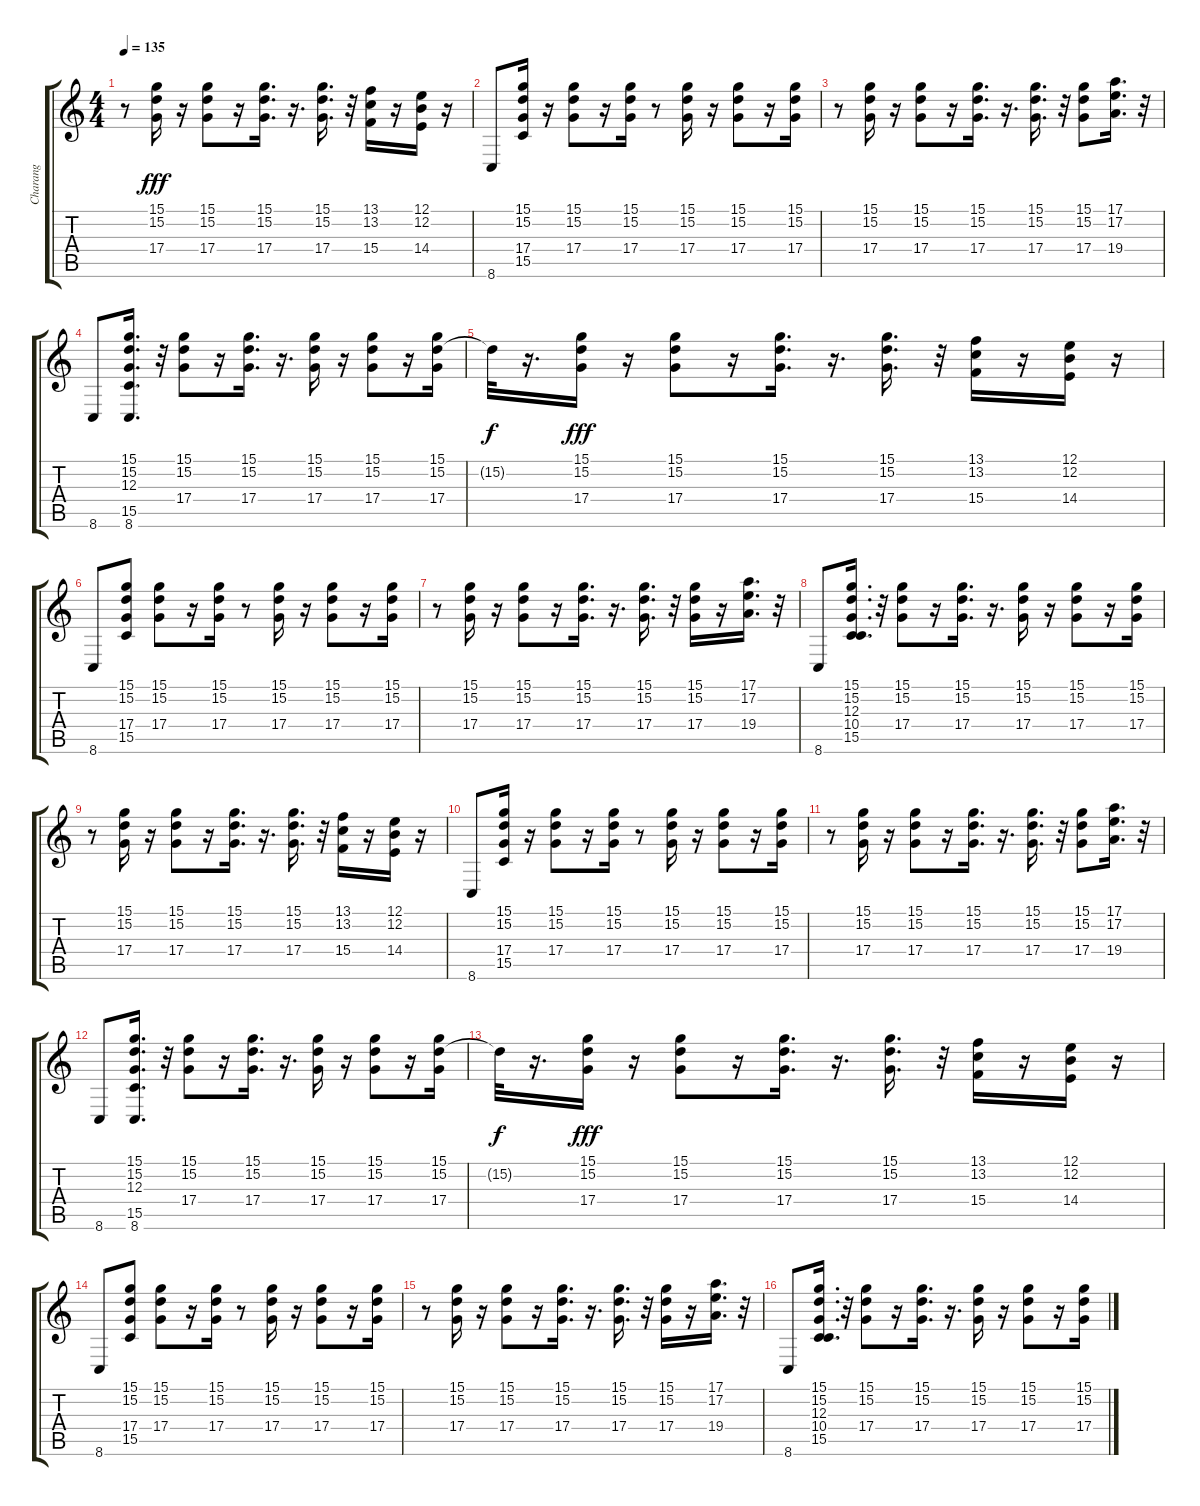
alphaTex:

\track ("Charang" "Charang") {instrument lead5charang}
\staff {score tabs}
\tuning (E4 B3 G3 D3 A2 E2) {hide}
\ts (4 4)
\tempo 135
\clef g2
\ks c
r.8{dy fff} (15.1 15.2 17.4).16 r.16 (15.1 15.2 17.4).8 r.16 (15.1 15.2 17.4).16{d} r.16{d} (15.1 15.2 17.4).16{d} r.32 (13.1 13.2 15.4).16 r.16 (12.1 12.2 14.4).16 r.16 |
8.6.8 (15.1 15.2 17.4 15.5).16 r.16 (15.1 15.2 17.4).8 r.16 (15.1 15.2 17.4).16 r.8 (15.1 15.2 17.4).16 r.16 (15.1 15.2 17.4).8 r.16 (15.1 15.2 17.4).16 |
r.8 (15.1 15.2 17.4).16 r.16 (15.1 15.2 17.4).8 r.16 (15.1 15.2 17.4).16{d} r.16{d} (15.1 15.2 17.4).16{d} r.32 (15.1 15.2 17.4).8 (17.1 17.2 19.4).16{d} r.32 |
8.6.8 (15.1 15.2 12.3 15.5 8.6).16{d} r.32 (15.1 15.2 17.4).8 r.16 (15.1 15.2 17.4).16{d} r.16{d} (15.1 15.2 17.4).16 r.16 (15.1 15.2 17.4).8 r.16 (15.1 15.2 17.4).16 |
15.2{t}.32{dy f} r.16{d} (15.1 15.2 17.4).16{dy fff} r.16 (15.1 15.2 17.4).8 r.16 (15.1 15.2 17.4).16{d} r.16{d} (15.1 15.2 17.4).16{d} r.32 (13.1 13.2 15.4).16 r.16 (12.1 12.2 14.4).16 r.16 |
8.6.8 (15.1 15.2 17.4 15.5).8 (15.1 15.2 17.4).8 r.16 (15.1 15.2 17.4).16 r.8 (15.1 15.2 17.4).16 r.16 (15.1 15.2 17.4).8 r.16 (15.1 15.2 17.4).16 |
r.8 (15.1 15.2 17.4).16 r.16 (15.1 15.2 17.4).8 r.16 (15.1 15.2 17.4).16{d} r.16{d} (15.1 15.2 17.4).16{d} r.32 (15.1 15.2 17.4).16 r.16 (17.1 17.2 19.4).16{d} r.32 |
8.6.8 (15.1 15.2 12.3 10.4 15.5).16{d} r.32 (15.1 15.2 17.4).8 r.16 (15.1 15.2 17.4).16{d} r.16{d} (15.1 15.2 17.4).16 r.16 (15.1 15.2 17.4).8 r.16 (15.1 15.2 17.4).16 |
r.8 (15.1 15.2 17.4).16 r.16 (15.1 15.2 17.4).8 r.16 (15.1 15.2 17.4).16{d} r.16{d} (15.1 15.2 17.4).16{d} r.32 (13.1 13.2 15.4).16 r.16 (12.1 12.2 14.4).16 r.16 |
8.6.8 (15.1 15.2 17.4 15.5).16 r.16 (15.1 15.2 17.4).8 r.16 (15.1 15.2 17.4).16 r.8 (15.1 15.2 17.4).16 r.16 (15.1 15.2 17.4).8 r.16 (15.1 15.2 17.4).16 |
r.8 (15.1 15.2 17.4).16 r.16 (15.1 15.2 17.4).8 r.16 (15.1 15.2 17.4).16{d} r.16{d} (15.1 15.2 17.4).16{d} r.32 (15.1 15.2 17.4).8 (17.1 17.2 19.4).16{d} r.32 |
8.6.8 (15.1 15.2 12.3 15.5 8.6).16{d} r.32 (15.1 15.2 17.4).8 r.16 (15.1 15.2 17.4).16{d} r.16{d} (15.1 15.2 17.4).16 r.16 (15.1 15.2 17.4).8 r.16 (15.1 15.2 17.4).16 |
15.2{t}.32{dy f} r.16{d} (15.1 15.2 17.4).16{dy fff} r.16 (15.1 15.2 17.4).8 r.16 (15.1 15.2 17.4).16{d} r.16{d} (15.1 15.2 17.4).16{d} r.32 (13.1 13.2 15.4).16 r.16 (12.1 12.2 14.4).16 r.16 |
8.6.8 (15.1 15.2 17.4 15.5).8 (15.1 15.2 17.4).8 r.16 (15.1 15.2 17.4).16 r.8 (15.1 15.2 17.4).16 r.16 (15.1 15.2 17.4).8 r.16 (15.1 15.2 17.4).16 |
r.8 (15.1 15.2 17.4).16 r.16 (15.1 15.2 17.4).8 r.16 (15.1 15.2 17.4).16{d} r.16{d} (15.1 15.2 17.4).16{d} r.32 (15.1 15.2 17.4).16 r.16 (17.1 17.2 19.4).16{d} r.32 |
8.6.8 (15.1 15.2 12.3 10.4 15.5).16{d} r.32 (15.1 15.2 17.4).8 r.16 (15.1 15.2 17.4).16{d} r.16{d} (15.1 15.2 17.4).16 r.16 (15.1 15.2 17.4).8 r.16 (15.1 15.2 17.4).16
